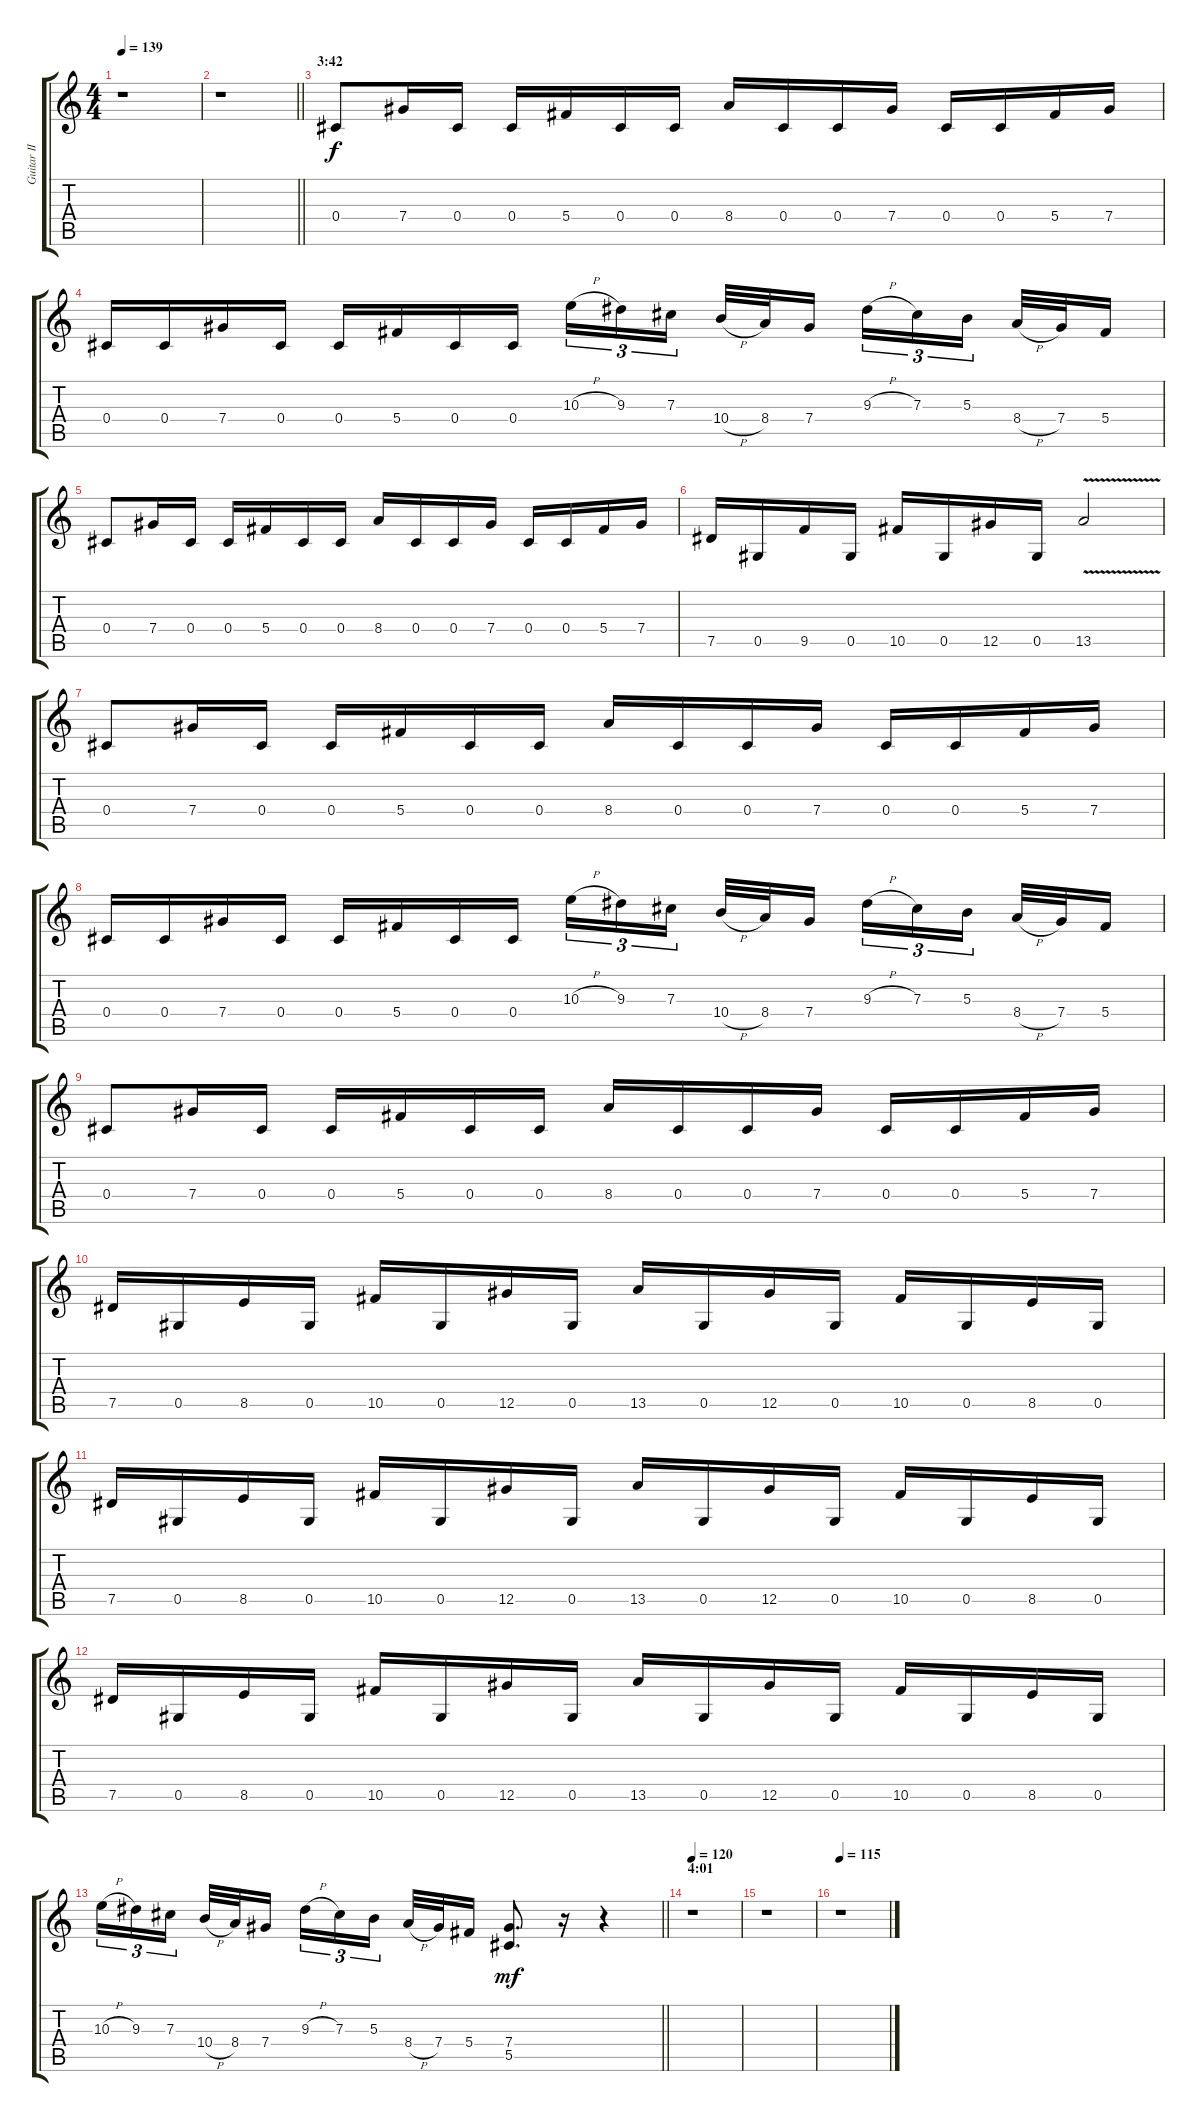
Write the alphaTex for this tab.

\track ("Guitar II" "Guitar II") {instrument overdrivenguitar}
\staff {score tabs}
\tuning (Eb4 Bb3 Gb3 Db3 Ab2 Eb2) {hide}
\ts (4 4)
\tempo 139
\clef g2
\ks c
r.1{dy ff} |
\barLineRight lightlight
r.1 |
\section ("" "3:42")
0.4.8{dy f volume 11 instrument overdrivenguitar} 7.4.16 0.4.16 0.4.16 5.4.16 0.4.16 0.4.16 8.4.16 0.4.16 0.4.16 7.4.16 0.4.16 0.4.16 5.4.16 7.4.16 |
0.4.16 0.4.16 7.4.16 0.4.16 0.4.16 5.4.16 0.4.16 0.4.16 10.3{h}.16{tu (3 2)} 9.3.16{tu (3 2)} 7.3.16{tu (3 2) beam splitsecondary} 10.4{h}.32 8.4.32 7.4.16 9.3{h}.16{tu (3 2)} 7.3.16{tu (3 2)} 5.3.16{tu (3 2) beam splitsecondary} 8.4{h}.32 7.4.32 5.4.16 |
0.4.8 7.4.16 0.4.16 0.4.16 5.4.16 0.4.16 0.4.16 8.4.16 0.4.16 0.4.16 7.4.16 0.4.16 0.4.16 5.4.16 7.4.16 |
7.5.16 0.5.16 9.5.16 0.5.16 10.5.16 0.5.16 12.5.16 0.5.16 13.5{v}.2 |
0.4.8 7.4.16 0.4.16 0.4.16 5.4.16 0.4.16 0.4.16 8.4.16 0.4.16 0.4.16 7.4.16 0.4.16 0.4.16 5.4.16 7.4.16 |
0.4.16 0.4.16 7.4.16 0.4.16 0.4.16 5.4.16 0.4.16 0.4.16 10.3{h}.16{tu (3 2)} 9.3.16{tu (3 2)} 7.3.16{tu (3 2) beam splitsecondary} 10.4{h}.32 8.4.32 7.4.16 9.3{h}.16{tu (3 2)} 7.3.16{tu (3 2)} 5.3.16{tu (3 2) beam splitsecondary} 8.4{h}.32 7.4.32 5.4.16 |
0.4.8 7.4.16 0.4.16 0.4.16 5.4.16 0.4.16 0.4.16 8.4.16 0.4.16 0.4.16 7.4.16 0.4.16 0.4.16 5.4.16 7.4.16 |
7.5.16 0.5.16 8.5.16 0.5.16 10.5.16 0.5.16 12.5.16 0.5.16 13.5.16 0.5.16 12.5.16 0.5.16 10.5.16 0.5.16 8.5.16 0.5.16 |
7.5.16 0.5.16 8.5.16 0.5.16 10.5.16 0.5.16 12.5.16 0.5.16 13.5.16 0.5.16 12.5.16 0.5.16 10.5.16 0.5.16 8.5.16 0.5.16 |
7.5.16 0.5.16 8.5.16 0.5.16 10.5.16 0.5.16 12.5.16 0.5.16 13.5.16 0.5.16 12.5.16 0.5.16 10.5.16 0.5.16 8.5.16 0.5.16 |
\barLineRight lightlight
10.3{h}.16{tu (3 2)} 9.3.16{tu (3 2)} 7.3.16{tu (3 2) beam splitsecondary} 10.4{h}.32 8.4.32 7.4.16 9.3{h}.16{tu (3 2)} 7.3.16{tu (3 2)} 5.3.16{tu (3 2) beam splitsecondary} 8.4{h}.32 7.4.32 5.4.16 (7.4 5.5).8{d dy mf} r.16 r.4 |
\section ("" "4:01")
\tempo 120
r.1 |
r.1 |
\tempo 115
r.1
